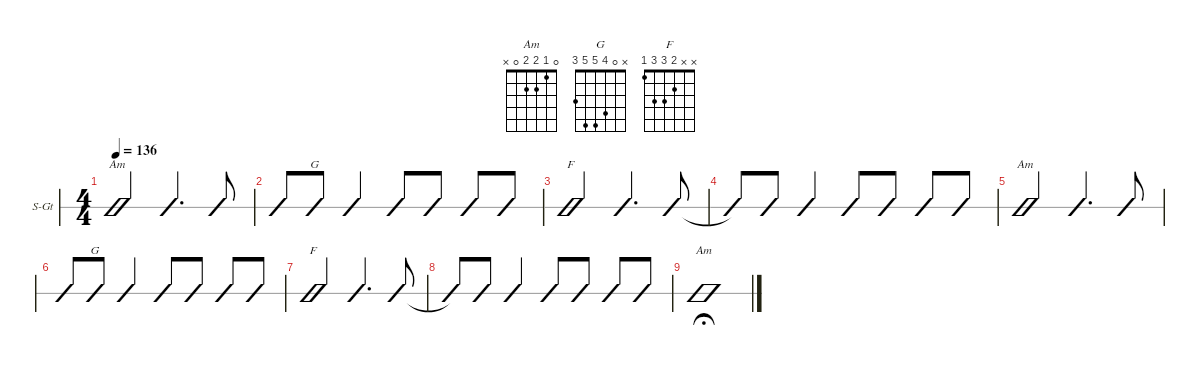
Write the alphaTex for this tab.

\defaultSystemsLayout 4
\hideDynamics
\bracketExtendMode groupsimilarinstruments
\multiTrackTrackNamePolicy allsystems
\firstSystemTrackNameOrientation horizontal
\otherSystemsTrackNameOrientation horizontal
\track ("Steel Guitar" "S-Gt") {instrument acousticguitarsteel}
\staff {slash}
\tuning (E4 B3 G3 D3 A2 E2)
\chord ("Am" 0 1 2 2 0 x)
\chord ("G" x 0 4 5 5 3)
\chord ("F" x x 2 3 3 1)
\ts (4 4)
\scale
0.210206
\tempo 136
\accidentals auto
\clef g2
\ottava regular
\simile none
\ks aminor
(0.5 2.4 2.3 1.2 0.1).2{bd 30 ch "Am" dy f} (0.5 2.4 2.3 1.2 0.1).4{d bd 30} (0.5 2.4 2.3 1.2 0.1).8{bu 30} |
\scale
0.203791 (3.6{x} 5.5{x} 5.4{x} 4.3{x} 3.2{x} 3.1{x}).8{bd 30} (3.6 5.5 5.4 4.3 3.2 3.1{x}).8{bu 30 ch "G"} (3.6 5.5 5.4 4.3 3.2 3.1{x}).4{bd 30} (3.6 5.5 5.4 4.3 3.2 3.1{x}).8{bd 30} (3.6 5.5 5.4 4.3 3.2 3.1{x}).8{bu 30} (3.6{x} 5.5{x} 5.4{x} 4.3{x} 3.2{x} 3.1{x}).8{bd 30} (3.6{x} 5.5{x} 5.4{x} 4.3{x} 3.2{x} 3.1{x}).8{bu 30} |
\scale
0.165877 (1.6 3.5 3.4 2.3).2{bd 30 ch "F"} (1.6 3.5 3.4 2.3).4{d bd 30} (1.6 3.5 3.4 2.3).8{bu 30} |
(1.6{t} 3.5{t} 3.4{t} 2.3{t}).8 (1.6 3.5 3.4 2.3).8{bu 30} (1.6 3.5 3.4 2.3).4{bd 30} (1.6 3.5 3.4 2.3).8{bd 30} (1.6 3.5 3.4 2.3).8{bu 30} (1.6{x} 3.5{x} 3.4{x} 2.3{x}).8{bd 30} (1.6{x} 3.5{x} 3.4{x} 2.3{x}).8{bu 30} |
(0.5 2.4 2.3 1.2 0.1).2{bd 30 ch "Am"} (0.5 2.4 2.3 1.2 0.1).4{d bd 30} (0.5 2.4 2.3 1.2 0.1).8{bu 30} |
(3.6{x} 5.5{x} 5.4{x} 4.3{x} 3.2{x} 3.1{x}).8{bd 30} (3.6 5.5 5.4 4.3 3.2 3.1{x}).8{bu 30 ch "G"} (3.6 5.5 5.4 4.3 3.2 3.1{x}).4{bd 30} (3.6 5.5 5.4 4.3 3.2 3.1{x}).8{bd 30} (3.6 5.5 5.4 4.3 3.2 3.1{x}).8{bu 30} (3.6{x} 5.5{x} 5.4{x} 4.3{x} 3.2{x} 3.1{x}).8{bd 30} (3.6{x} 5.5{x} 5.4{x} 4.3{x} 3.2{x} 3.1{x}).8{bu 30} |
(1.6 3.5 3.4 2.3).2{bd 30 ch "F"} (1.6 3.5 3.4 2.3).4{d bd 30} (1.6 3.5 3.4 2.3).8{bu 30} |
(1.6{t} 3.5{t} 3.4{t} 2.3{t}).8 (1.6 3.5 3.4 2.3).8{bu 30} (1.6 3.5 3.4 2.3).4{bd 30} (1.6 3.5 3.4 2.3).8{bd 30} (1.6 3.5 3.4 2.3).8{bu 30} (1.6{x} 3.5{x} 3.4{x} 2.3{x}).8{bd 30} (1.6{x} 3.5{x} 3.4{x} 2.3{x}).8{bu 30} |
(0.5 2.4 2.3 1.2).1{ad 0 ch "Am" fermata (medium 0.5)}
